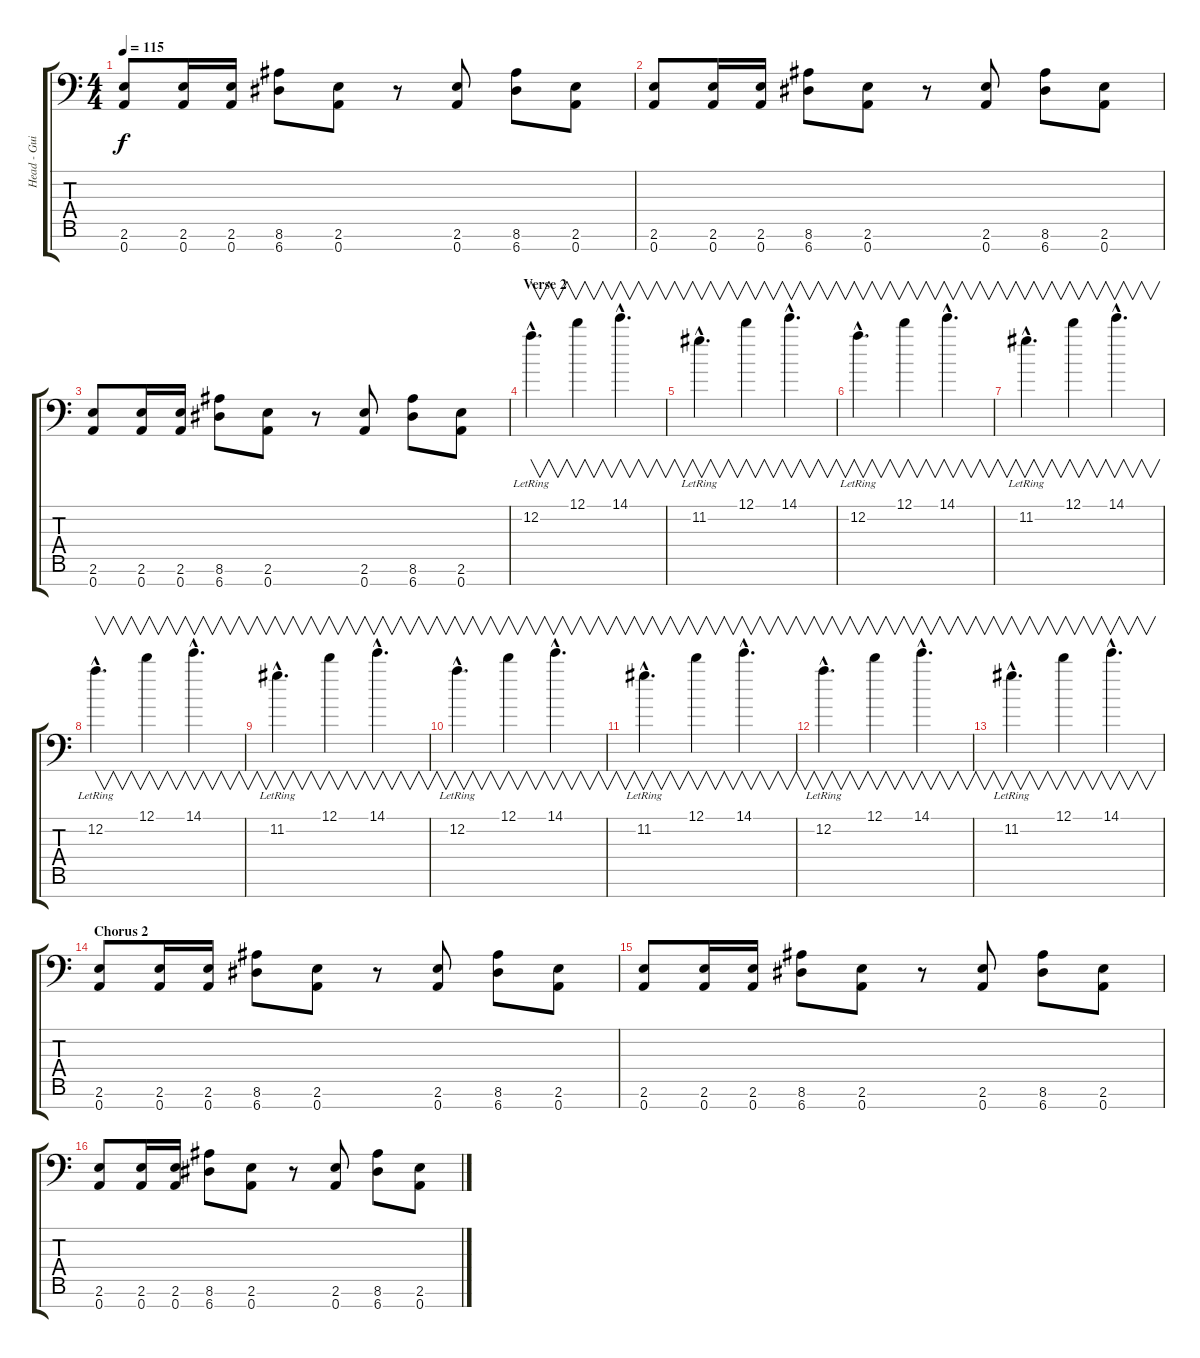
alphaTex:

\track ("Head - Guitar" "Head - Gui") {instrument overdrivenguitar}
\staff {score tabs}
\tuning (D4 A3 F3 C3 G2 D2 A1) {hide}
\ts (4 4)
\tempo 115
\clef f4
\ks c
(2.6 0.7).8{dy f} (2.6 0.7).16 (2.6 0.7).16 (8.6 6.7).8 (2.6 0.7).8 r.8 (2.6 0.7).8 (8.6 6.7).8 (2.6 0.7).8 |
(2.6 0.7).8 (2.6 0.7).16 (2.6 0.7).16 (8.6 6.7).8 (2.6 0.7).8 r.8 (2.6 0.7).8 (8.6 6.7).8 (2.6 0.7).8 |
(2.6 0.7).8 (2.6 0.7).16 (2.6 0.7).16 (8.6 6.7).8 (2.6 0.7).8 r.8 (2.6 0.7).8 (8.6 6.7).8 (2.6 0.7).8 |
\section ("" "Verse 2")
12.2{hac lr}.4{v d volume 8 instrument overdrivenguitar} 12.1.4{v} 14.1{hac}.4{v d} |
11.2{hac lr}.4{v d} 12.1.4{v} 14.1{hac}.4{v d} |
12.2{hac lr}.4{v d} 12.1.4{v} 14.1{hac}.4{v d} |
11.2{hac lr}.4{v d} 12.1.4{v} 14.1{hac}.4{v d} |
12.2{hac lr}.4{v d} 12.1.4{v} 14.1{hac}.4{v d} |
11.2{hac lr}.4{v d} 12.1.4{v} 14.1{hac}.4{v d} |
12.2{hac lr}.4{v d} 12.1.4{v} 14.1{hac}.4{v d} |
11.2{hac lr}.4{v d} 12.1.4{v} 14.1{hac}.4{v d} |
12.2{hac lr}.4{v d} 12.1.4{v} 14.1{hac}.4{v d} |
11.2{hac lr}.4{v d} 12.1.4{v} 14.1{hac}.4{v d} |
\section ("" "Chorus 2")
(2.6 0.7).8{volume 13 instrument overdrivenguitar} (2.6 0.7).16 (2.6 0.7).16 (8.6 6.7).8 (2.6 0.7).8 r.8 (2.6 0.7).8 (8.6 6.7).8 (2.6 0.7).8 |
(2.6 0.7).8 (2.6 0.7).16 (2.6 0.7).16 (8.6 6.7).8 (2.6 0.7).8 r.8 (2.6 0.7).8 (8.6 6.7).8 (2.6 0.7).8 |
(2.6 0.7).8 (2.6 0.7).16 (2.6 0.7).16 (8.6 6.7).8 (2.6 0.7).8 r.8 (2.6 0.7).8 (8.6 6.7).8 (2.6 0.7).8
